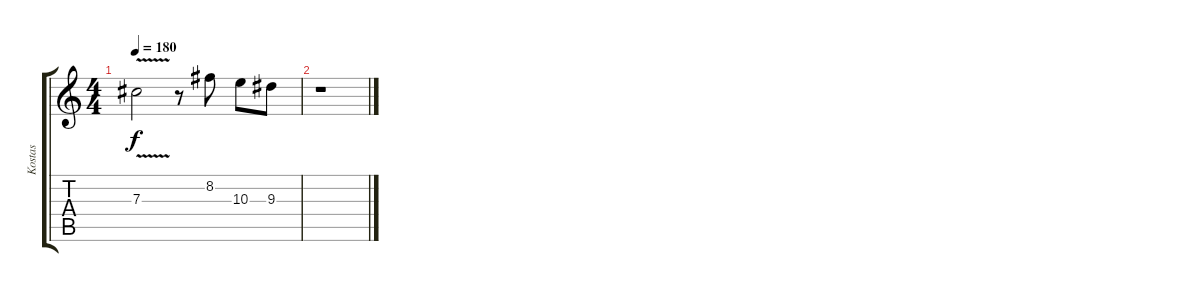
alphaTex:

\track ("Kostas" "Kostas") {instrument distortionguitar}
\staff {score tabs}
\tuning (Eb4 Bb3 Gb3 Db3 Ab2 Eb2) {hide}
\ts (4 4)
\tempo 180
\clef g2
\ks c
7.3{v}.2{dy f volume 1} r.8 8.2.8 10.3.8{volume 0} 9.3.8 |
r.1
